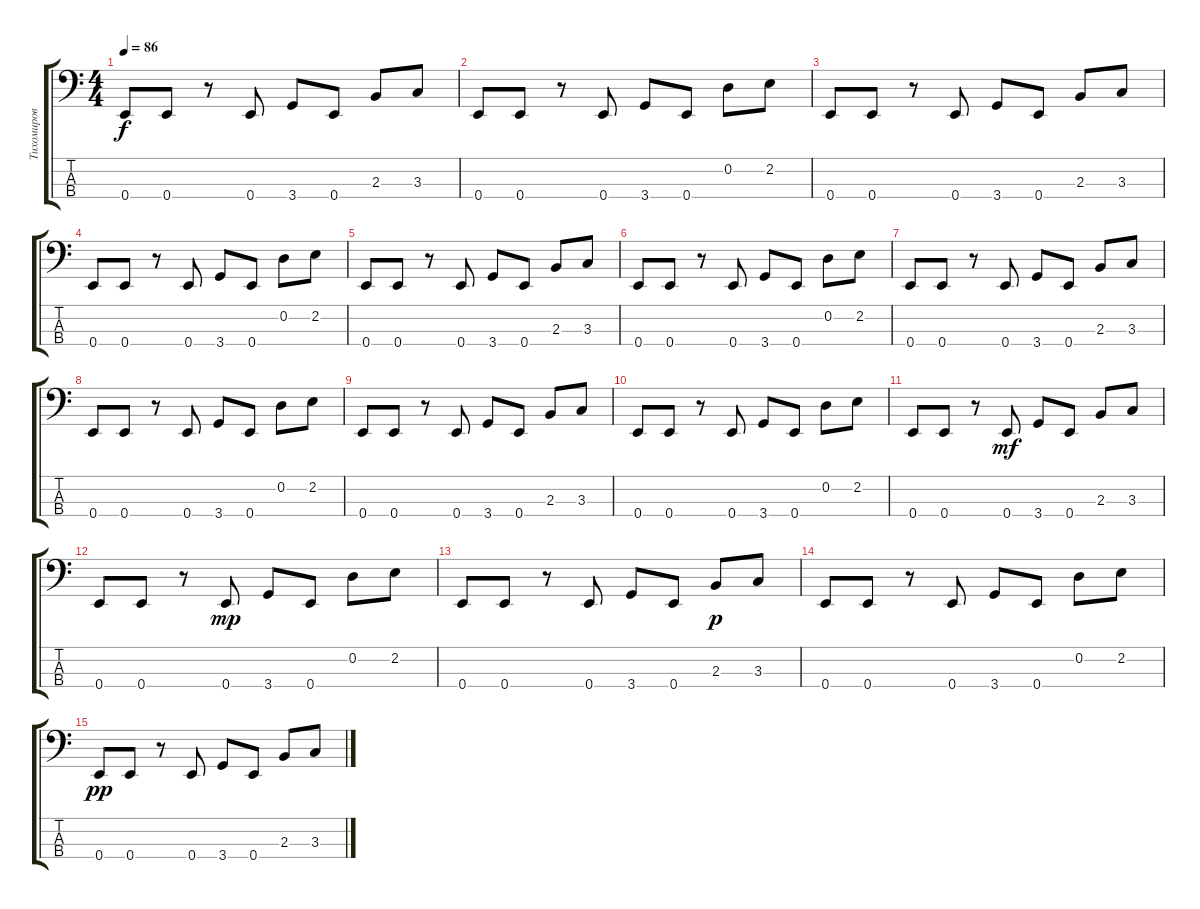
\track ("Тихомиров" "Тихомиров") {instrument electricbassfinger}
\staff {score tabs}
\tuning (G2 D2 A1 E1) {hide}
\ts (4 4)
\tempo 86
\clef f4
\ks c
0.4.8{dy f} 0.4.8 r.8 0.4.8 3.4.8 0.4.8 2.3.8 3.3.8 |
0.4.8 0.4.8 r.8 0.4.8 3.4.8 0.4.8 0.2.8 2.2.8 |
0.4.8 0.4.8 r.8 0.4.8 3.4.8 0.4.8 2.3.8 3.3.8 |
0.4.8 0.4.8 r.8 0.4.8 3.4.8 0.4.8 0.2.8 2.2.8 |
0.4.8 0.4.8 r.8 0.4.8 3.4.8 0.4.8 2.3.8 3.3.8 |
0.4.8 0.4.8 r.8 0.4.8 3.4.8 0.4.8 0.2.8 2.2.8 |
0.4.8 0.4.8 r.8 0.4.8 3.4.8 0.4.8 2.3.8 3.3.8 |
0.4.8 0.4.8 r.8 0.4.8 3.4.8 0.4.8 0.2.8 2.2.8 |
0.4.8 0.4.8 r.8 0.4.8 3.4.8 0.4.8 2.3.8 3.3.8 |
0.4.8 0.4.8 r.8 0.4.8 3.4.8 0.4.8 0.2.8 2.2.8 |
0.4.8 0.4.8 r.8 0.4.8{dy mf} 3.4.8 0.4.8 2.3.8 3.3.8 |
0.4.8 0.4.8 r.8 0.4.8{dy mp} 3.4.8 0.4.8 0.2.8 2.2.8 |
0.4.8 0.4.8 r.8 0.4.8 3.4.8 0.4.8 2.3.8{dy p} 3.3.8 |
0.4.8 0.4.8 r.8 0.4.8 3.4.8 0.4.8 0.2.8 2.2.8 |
0.4.8{dy pp} 0.4.8 r.8 0.4.8 3.4.8 0.4.8 2.3.8 3.3.8
